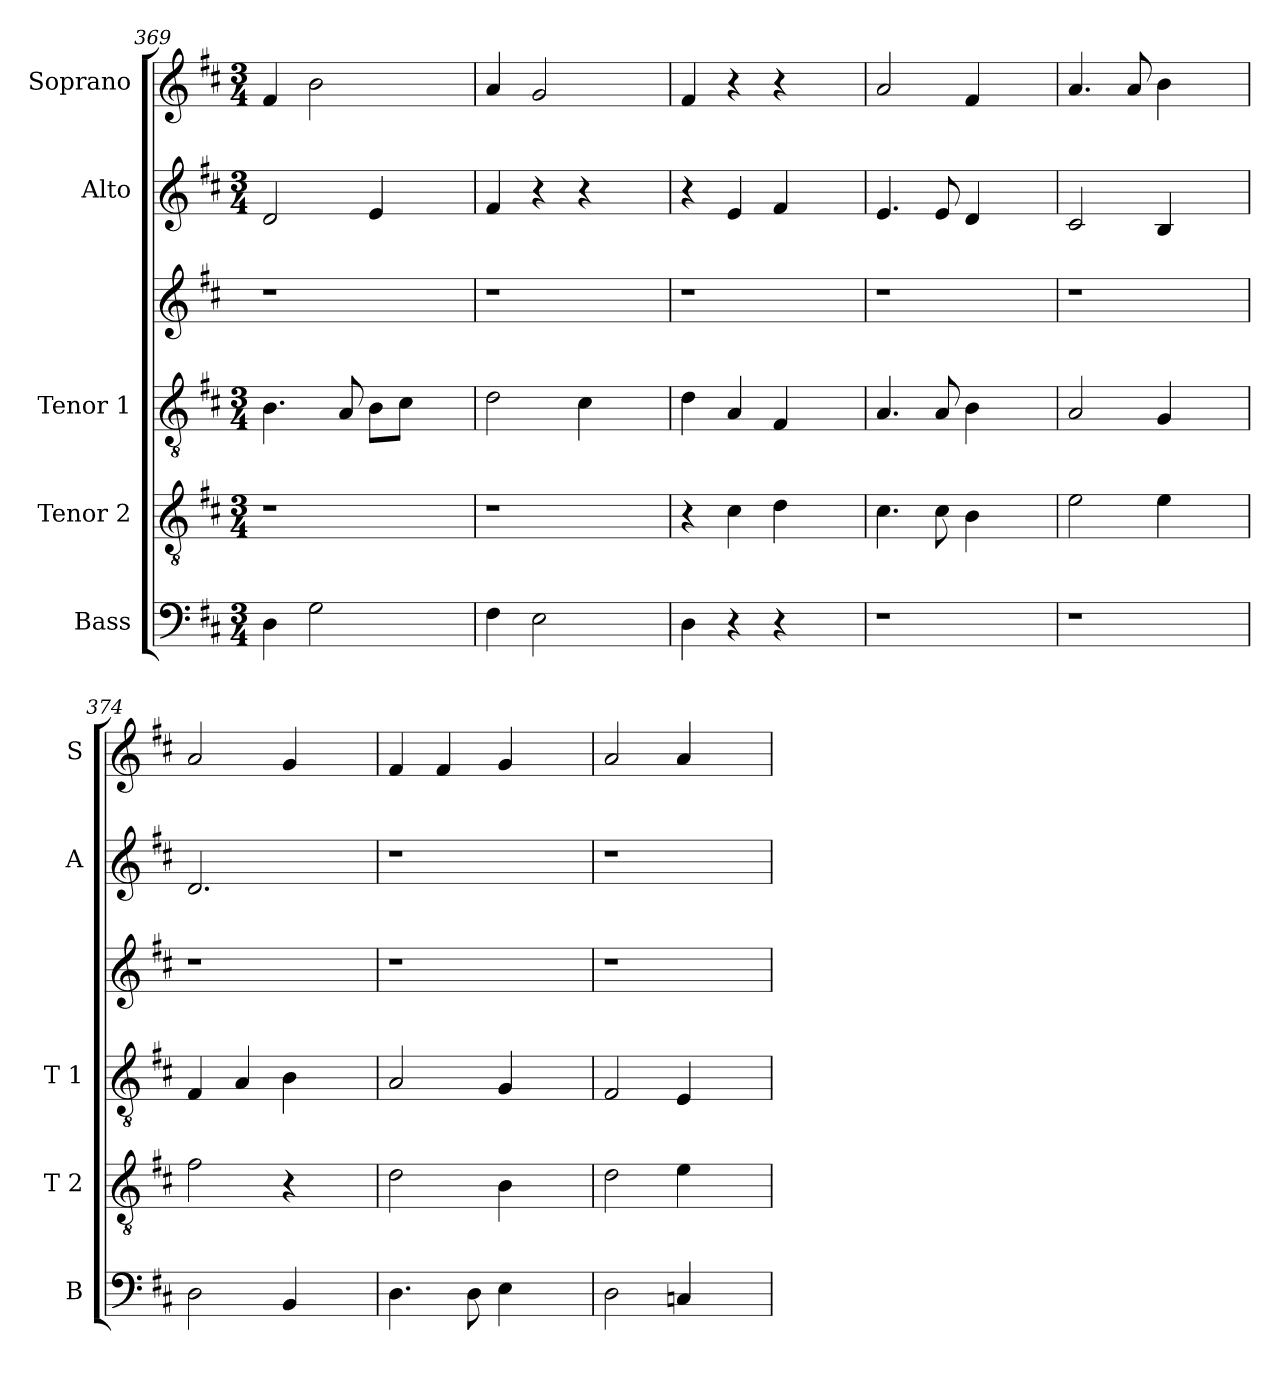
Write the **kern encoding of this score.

**kern	**kern	**kern	**kern	**kern	**kern
*part6	*part5	*part4	*part3	*part2	*part1
*staff6	*staff5	*staff4	*staff3	*staff2	*staff1
*I"Bass	*I"Tenor 2	*I"Tenor 1	*	*I"Alto	*I"Soprano
*I'B	*I'T 2	*I'T 1	*	*I'A	*I'S
*clefF4	*clefGv2	*clefGv2	*clefG2	*clefG2	*clefG2
*k[f#c#]	*k[f#c#]	*k[f#c#]	*k[f#c#]	*k[f#c#]	*k[f#c#]
*D:	*D:	*D:	*D:	*D:	*D:
*M3/4	*M3/4	*M3/4	*	*M3/4	*M3/4
=369	=369	=369	=369	=369	=369
!	!LO:N:vis=1	!	!	!	!
4D\	2.r	4.B\	1r	2d/	4f#/
2G\	.	.	.	.	2b\
.	.	8A/	.	.	.
.	.	8B\L	.	4e/	.
.	.	8c#\J	.	.	.
4ryy	4ryy	4ryy	.	4ryy	4ryy
=370	=370	=370	=370	=370	=370
!	!LO:N:vis=1	!	!	!	!
4F#\	2.r	2d\	1r	4f#/	4a/
2E\	.	.	.	4r	2g/
.	.	4c#\	.	4r	.
4ryy	4ryy	4ryy	.	4ryy	4ryy
!!LO:LB:g=z
=371	=371	=371	=371	=371	=371
4D\	4r	4d\	1r	4r	4f#/
4r	4c#\	4A/	.	4e/	4r
4r	4d\	4F#/	.	4f#/	4r
4ryy	4ryy	4ryy	.	4ryy	4ryy
=372	=372	=372	=372	=372	=372
!LO:N:vis=1	!	!	!	!	!
2.r	4.c#\	4.A/	1r	4.e/	2a/
.	8c#\	8A/	.	8e/	.
.	4B\	4B\	.	4d/	4f#/
4ryy	4ryy	4ryy	.	4ryy	4ryy
=373	=373	=373	=373	=373	=373
!LO:N:vis=1	!	!	!	!	!
2.r	2e\	2A/	1r	2c#/	4.a/
.	.	.	.	.	8a/
.	4e\	4G/	.	4B/	4b\
4ryy	4ryy	4ryy	.	4ryy	4ryy
=374	=374	=374	=374	=374	=374
2D\	2f#\	4F#/	1r	2.d/	2a/
.	.	4A/	.	.	.
4BB/	4r	4B\	.	.	4g/
4ryy	4ryy	4ryy	.	4ryy	4ryy
=375	=375	=375	=375	=375	=375
!	!	!	!	!LO:N:vis=1	!
4.D\	2d\	2A/	1r	2.r	4f#/
.	.	.	.	.	4f#/
8D\	.	.	.	.	.
4E\	4B\	4G/	.	.	4g/
4ryy	4ryy	4ryy	.	4ryy	4ryy
=376	=376	=376	=376	=376	=376
!	!	!	!	!LO:N:vis=1	!
2D\	2d\	2F#/	1r	2.r	2a/
4Cn/	4e\	4E/	.	.	4a/
4ryy	4ryy	4ryy	.	4ryy	4ryy
=	=	=	=	=	=
*-	*-	*-	*-	*-	*-
